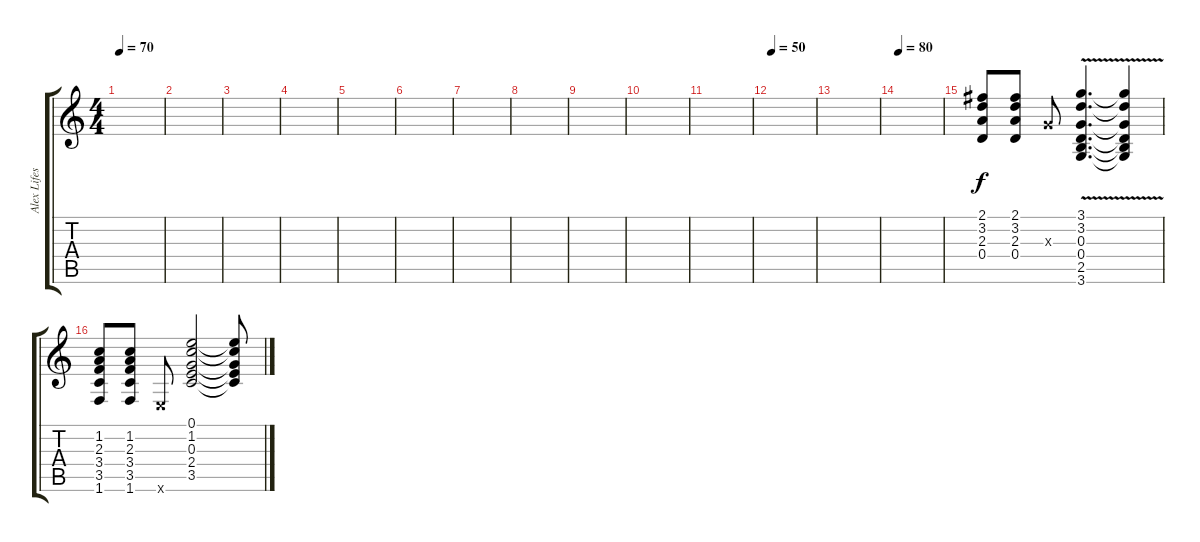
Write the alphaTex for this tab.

\track ("Alex Lifeson" "Alex Lifes") {instrument overdrivenguitar}
\staff {score tabs}
\tuning (E4 B3 G3 D3 A2 E2) {hide}
\ts (4 4)
\tempo 70
\clef g2
\ks c
|
|
|
|
|
|
|
|
|
|
|
\tempo 50
|
|
\tempo 80
|
(2.1 3.2 2.3 0.4).8 (2.1 3.2 2.3 0.4).8 0.3{x}.8 (3.1 3.2 0.3{v} 0.4 2.5 3.6).4{d} (3.1{t} 3.2{t} 0.3{t} 0.4{t} 2.5{t} 3.6{t}).4 |
(1.2 2.3 3.4 3.5 1.6).8 (1.2 2.3 3.4 3.5 1.6).8 0.6{x}.8 (0.1 1.2 0.3 2.4 3.5).2 (0.1{t} 1.2{t} 0.3{t} 2.4{t} 3.5{t}).8
